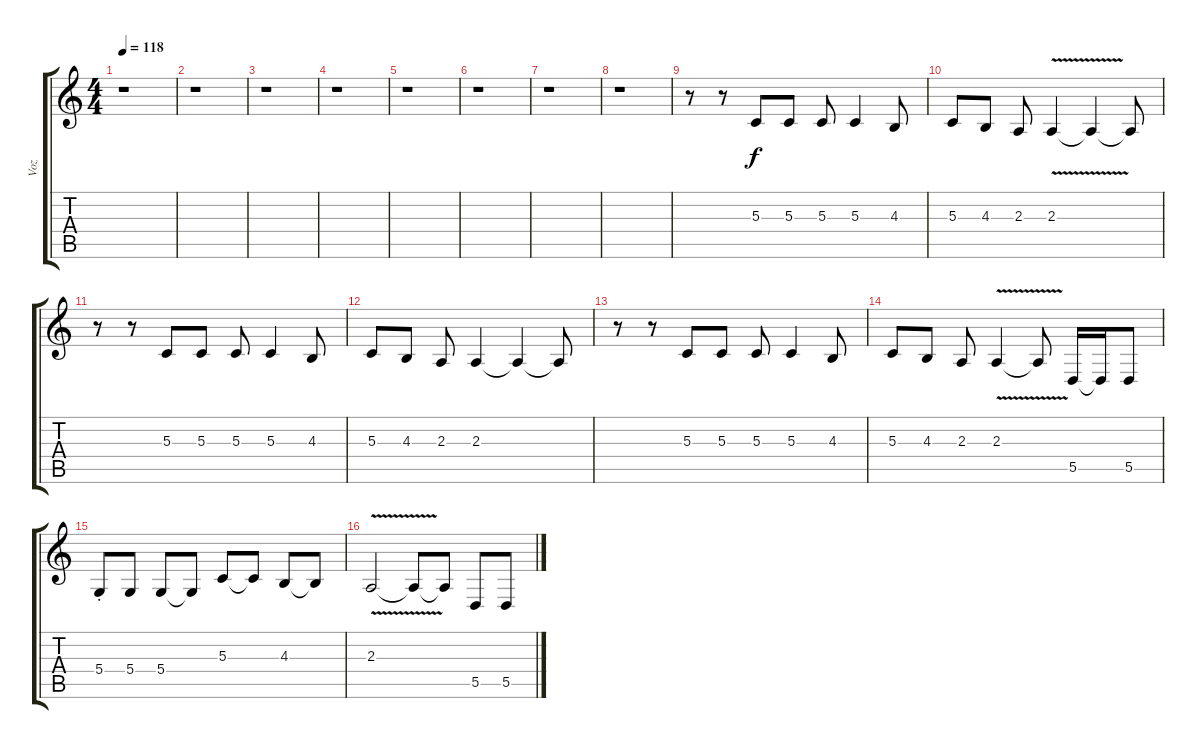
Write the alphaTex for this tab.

\track ("Voz" "Voz") {instrument cello}
\staff {score tabs}
\tuning (E4 B3 G3 D3 A2 E2) {hide}
\ts (4 4)
\tempo 118
\clef g2
\ks c
r.1{dy f instrument cello} |
r.1 |
r.1 |
r.1 |
r.1 |
r.1 |
r.1 |
r.1 |
r.8 r.8 5.3.8 5.3.8 5.3.8 5.3.4 4.3.8 |
5.3.8 4.3.8 2.3.8 2.3{v}.4 2.3{t}.4 2.3{t}.8 |
r.8 r.8 5.3.8 5.3.8 5.3.8 5.3.4 4.3.8 |
5.3.8 4.3.8 2.3.8 2.3.4 2.3{t}.4 2.3{t}.8 |
r.8 r.8 5.3.8 5.3.8 5.3.8 5.3.4 4.3.8 |
5.3.8 4.3.8 2.3.8 2.3{v}.4 2.3{t}.8 5.5.16 5.5{t}.16 5.5.8 |
5.4{st}.8 5.4.8 5.4.8 5.4{t}.8 5.3.8 5.3{t}.8 4.3.8 4.3{t}.8 |
2.3{v}.2 2.3{t}.8 2.3{t}.8 5.5.8 5.5.8
